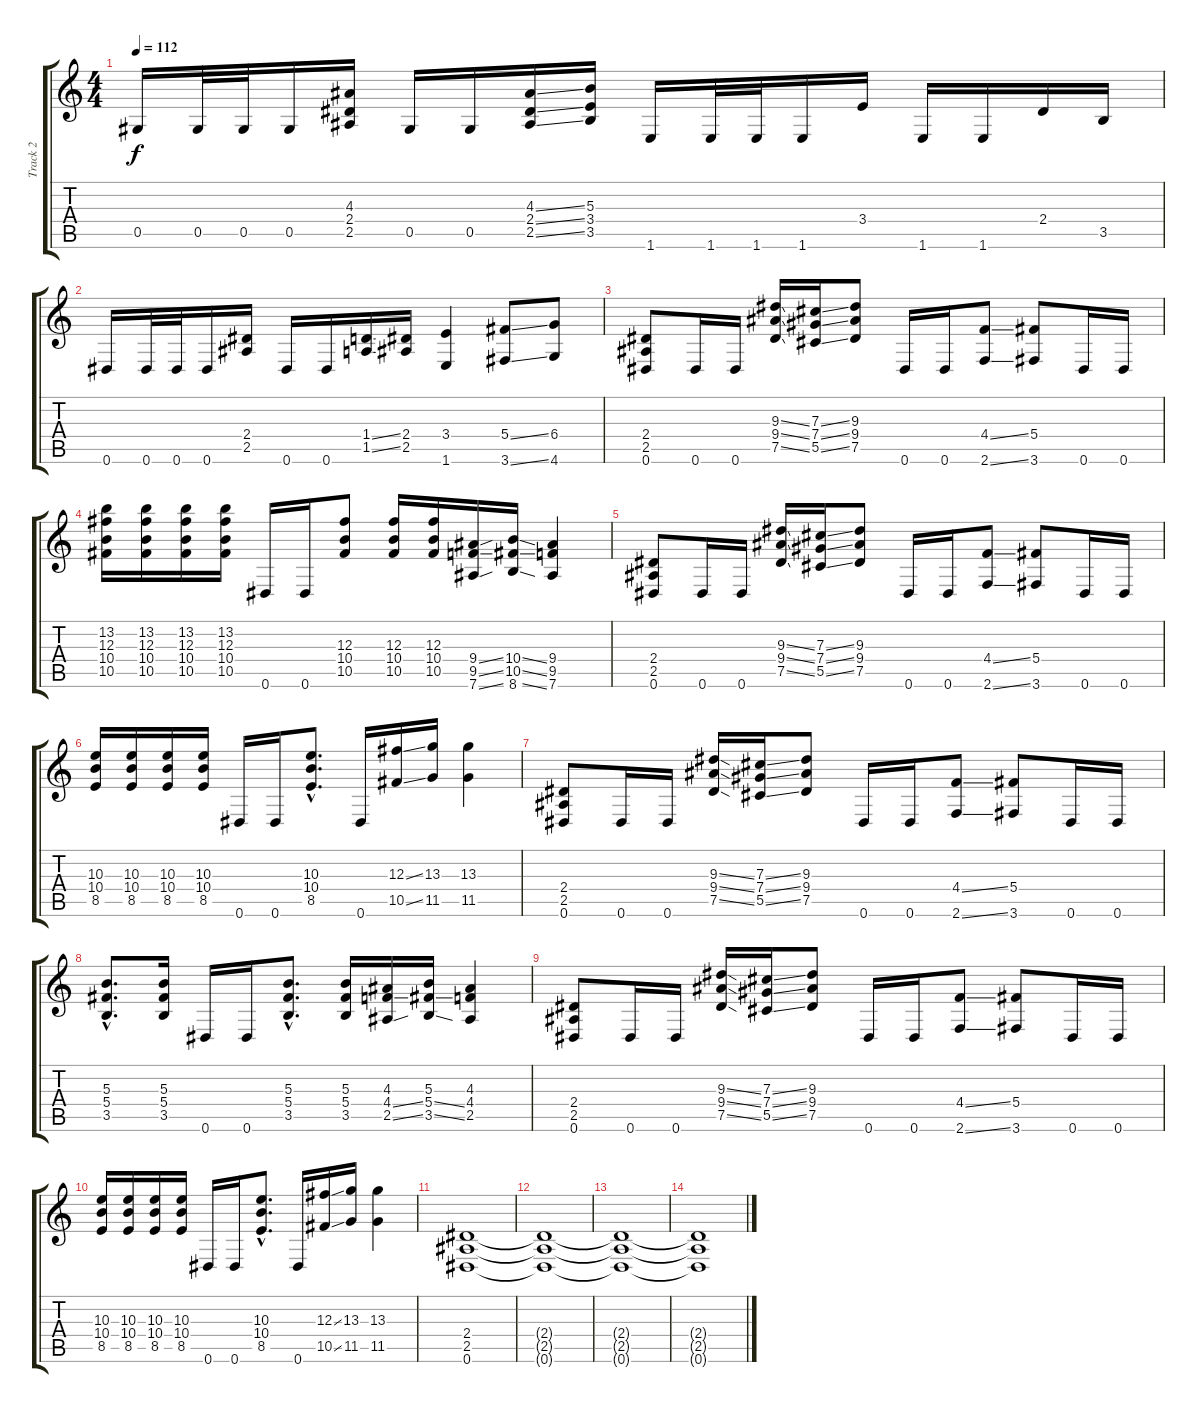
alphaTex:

\track ("Track 2" "Track 2") {instrument overdrivenguitar}
\staff {score tabs}
\tuning (Eb4 Bb3 Gb3 Db3 Ab2 Eb2) {hide}
\ts (4 4)
\tempo 112
\clef g2
\ks c
0.5.16{dy f} 0.5.32 0.5.32 0.5.16 (4.3 2.4 2.5).16 0.5.16 0.5.16 (4.3{ss} 2.4{ss} 2.5{ss}).16 (5.3 3.4 3.5).16 1.6.16 1.6.32 1.6.32 1.6.16 3.4.16 1.6.16 1.6.16 2.4.16 3.5.16 |
0.6.16 0.6.32 0.6.32 0.6.16 (2.4 2.5).16 0.6.16 0.6.16 (1.4{ss} 1.5{ss}).16 (2.4 2.5).16 (3.4 1.6).4 (5.4{ss} 3.6{ss}).8 (6.4 4.6).8 |
(2.4 2.5 0.6).8 0.6.16 0.6.16 (9.3{ss} 9.4{ss} 7.5{ss}).16 (7.3{ss} 7.4{ss} 5.5{ss}).16 (9.3 9.4 7.5).8 0.6.16 0.6.16 (4.4{ss} 2.6{ss}).8 (5.4 3.6).8 0.6.16 0.6.16 |
(13.2 12.3 10.4 10.5).16 (13.2 12.3 10.4 10.5).16 (13.2 12.3 10.4 10.5).16 (13.2 12.3 10.4 10.5).16 0.6.16 0.6.16 (12.3 10.4 10.5).8 (12.3 10.4 10.5).16 (12.3 10.4 10.5).16 (9.4{ss} 9.5{ss} 7.6{ss}).16 (10.4{ss} 10.5{ss} 8.6{ss}).16 (9.4 9.5 7.6).4 |
(2.4 2.5 0.6).8 0.6.16 0.6.16 (9.3{ss} 9.4{ss} 7.5{ss}).16 (7.3{ss} 7.4{ss} 5.5{ss}).16 (9.3 9.4 7.5).8 0.6.16 0.6.16 (4.4{ss} 2.6{ss}).8 (5.4 3.6).8 0.6.16 0.6.16 |
(10.3 10.4 8.5).16 (10.3 10.4 8.5).16 (10.3 10.4 8.5).16 (10.3 10.4 8.5).16 0.6.16 0.6.16 (10.3{hac} 10.4{hac} 8.5{hac}).8{d} 0.6.16 (12.3{ss} 10.5{ss}).16 (13.3 11.5).16 (13.3 11.5).4 |
(2.4 2.5 0.6).8 0.6.16 0.6.16 (9.3{ss} 9.4{ss} 7.5{ss}).16 (7.3{ss} 7.4{ss} 5.5{ss}).16 (9.3 9.4 7.5).8 0.6.16 0.6.16 (4.4{ss} 2.6{ss}).8 (5.4 3.6).8 0.6.16 0.6.16 |
(5.3{hac} 5.4{hac} 3.5{hac}).8{d} (5.3 5.4 3.5).16 0.6.16 0.6.16 (5.3{hac} 5.4{hac} 3.5{hac}).8{d} (5.3 5.4 3.5).16 (4.3 4.4{ss} 2.5{ss}).16 (5.3 5.4{ss} 3.5{ss}).16 (4.3 4.4 2.5).4 |
(2.4 2.5 0.6).8 0.6.16 0.6.16 (9.3{ss} 9.4{ss} 7.5{ss}).16 (7.3{ss} 7.4{ss} 5.5{ss}).16 (9.3 9.4 7.5).8 0.6.16 0.6.16 (4.4{ss} 2.6{ss}).8 (5.4 3.6).8 0.6.16 0.6.16 |
(10.3 10.4 8.5).16 (10.3 10.4 8.5).16 (10.3 10.4 8.5).16 (10.3 10.4 8.5).16 0.6.16 0.6.16 (10.3{hac} 10.4{hac} 8.5{hac}).8{d} 0.6.16 (12.3{ss} 10.5{ss}).16 (13.3 11.5).16 (13.3 11.5).4 |
(2.4 2.5 0.6).1 |
(2.4{t} 2.5{t} 0.6{t}).1 |
(2.4{t} 2.5{t} 0.6{t}).1 |
(2.4{t} 2.5{t} 0.6{t}).1
